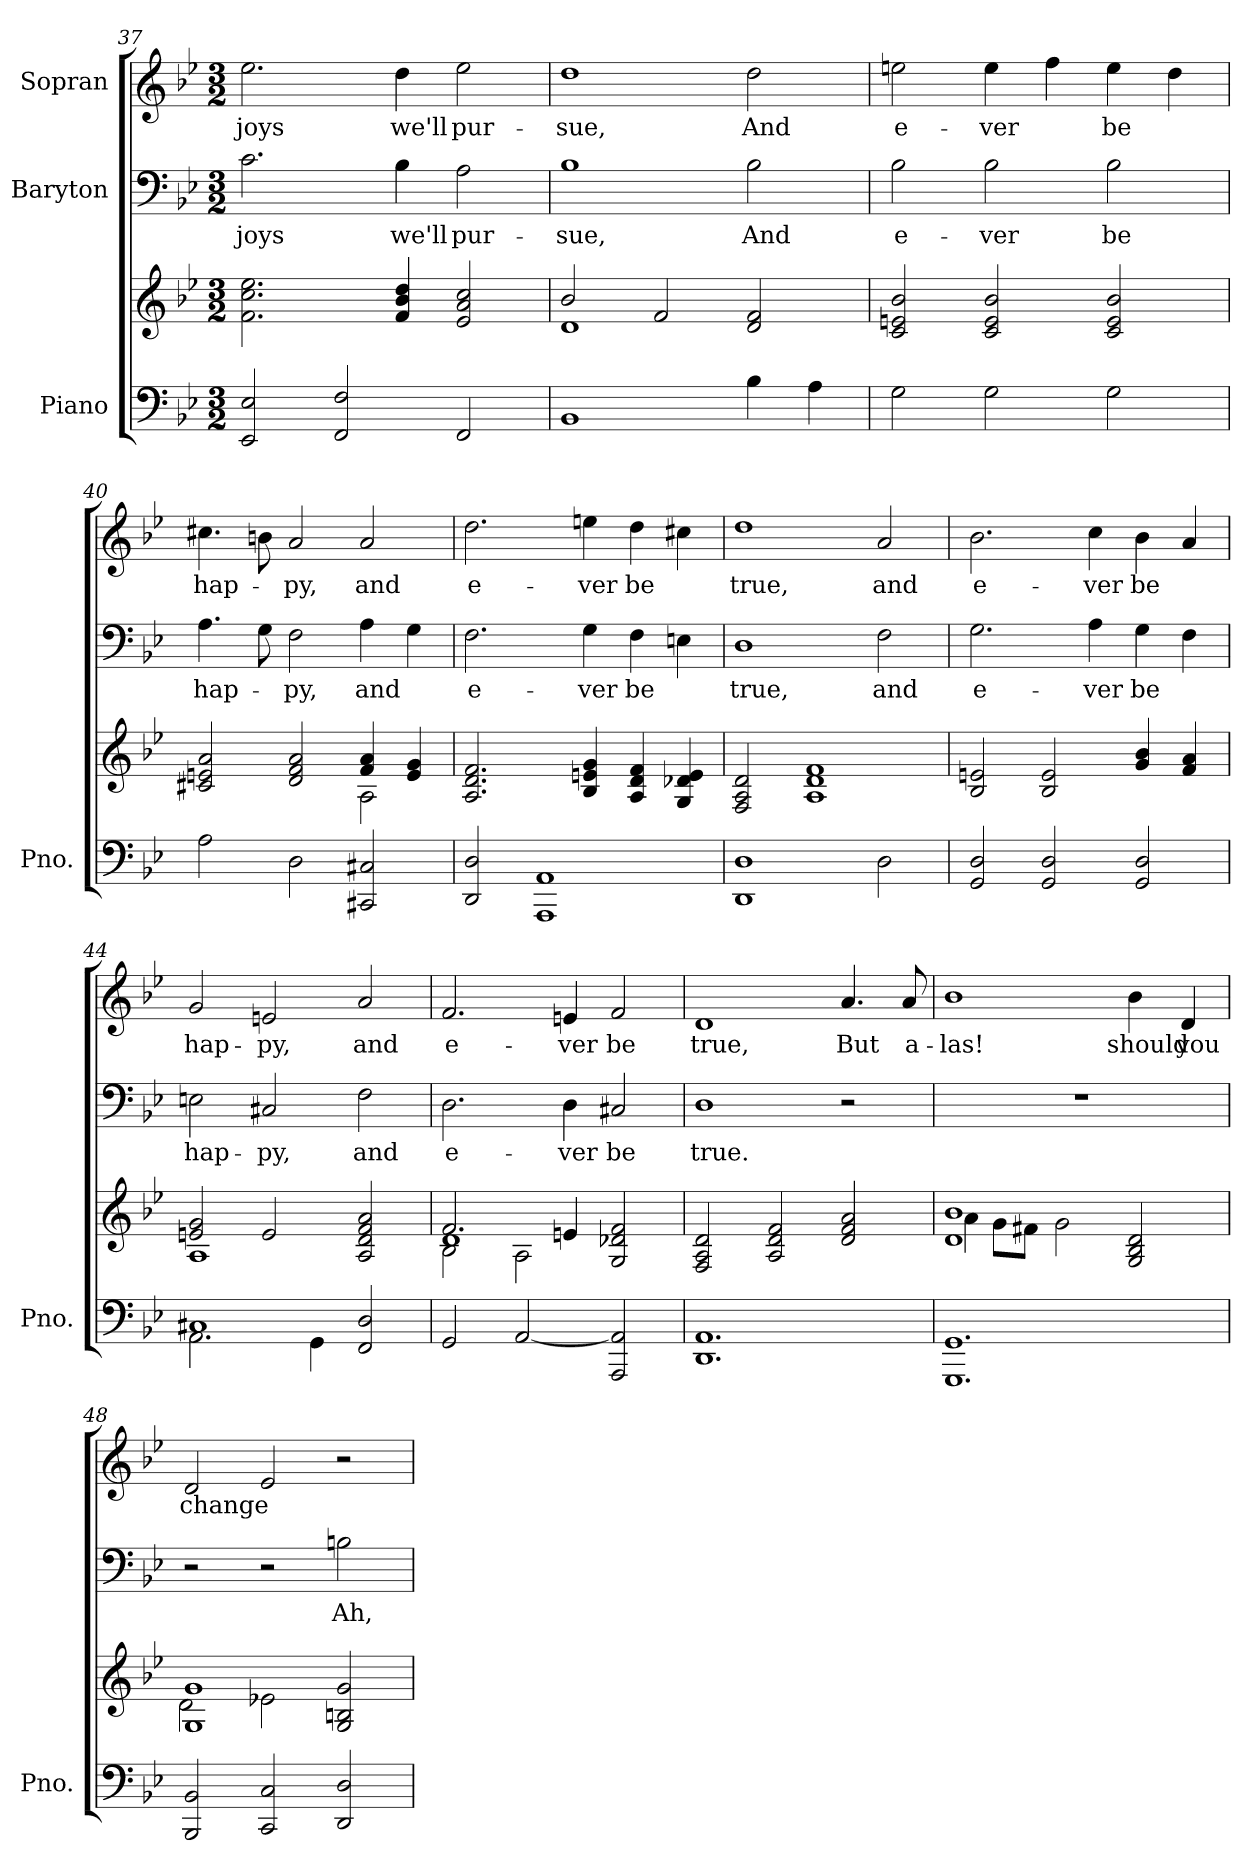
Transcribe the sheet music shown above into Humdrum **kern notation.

**kern	**kern	**kern	**text	**kern	**text
*part3	*part3	*part2	*part2	*part1	*part1
*staff4	*staff3	*staff2	*staff2	*staff1	*staff1
*I"Piano	*	*I"Baryton	*	*I"Sopran	*
*I'Pno.	*	*	*	*	*
*clefF4	*clefG2	*clefF4	*	*clefG2	*
*k[b-e-]	*k[b-e-]	*k[b-e-]	*	*k[b-e-]	*
*M3/2	*M3/2	*M3/2	*	*M3/2	*
=37	=37	=37	=37	=37	=37
!	!	!	!LO:LY:b	!	!LO:LY:b
2EE-/ 2E-/	2.f\ 2.cc\ 2.ee-\	2.c\	joys	2.ee-\	joys
2FF/ 2F/	.	.	.	.	.
!	!	!	!LO:LY:b	!	!LO:LY:b
.	4f/ 4b-/ 4dd/	4B-\	we'll	4dd\	we'll
!	!	!	!LO:LY:b	!	!LO:LY:b
2FF/	2e-/ 2a/ 2cc/	2A\	pur-	2ee-\	pur-
=38	=38	=38	=38	=38	=38
*	*^	*	*	*	*
!	!	!	!	!LO:LY:b	!	!LO:LY:b
1BB-	2b-/	1d	1B-	-sue,	1dd	-sue,
.	2f/	.	.	.	.	.
!	!	!	!	!LO:LY:b	!	!LO:LY:b
4B-\	2d/ 2f/	2ryy	2B-\	And	2dd\	And
4A\	.	.	.	.	.	.
*	*v	*v	*	*	*	*
=39	=39	=39	=39	=39	=39
!	!	!	!LO:LY:b	!	!LO:LY:b
2G\	2c/ 2en/ 2b-/	2B-\	e-	2een\	e-
!	!	!	!LO:LY:b	!	!LO:LY:b
2G\	2c/ 2e/ 2b-/	2B-\	-ver	4ee\	-ver
.	.	.	.	4ff\	.
!	!	!	!LO:LY:b	!	!LO:LY:b
2G\	2c/ 2e/ 2b-/	2B-\	be	4ee\	be
.	.	.	.	4dd\	.
!!LO:PB:g=z
=40	=40	=40	=40	=40	=40
*	*^	*	*	*	*
!	!	!	!	!LO:LY:b	!	!LO:LY:b
2A\	2c#X/ 2en/ 2a/	1ryy	4.A\	hap-	4.cc#X\	hap-
.	.	.	8G\	.	8bn\	.
!	!	!	!	!LO:LY:b	!	!LO:LY:b
2D\	2d/ 2f/ 2a/	.	2F\	-py,	2a/	-py,
!	!	!	!	!LO:LY:b	!	!LO:LY:b
2CC#X/ 2C#X/	4f/ 4a/	2A\	4A\	and	2a/	and
.	4e/ 4g/	.	4G\	.	.	.
*	*v	*v	*	*	*	*
=41	=41	=41	=41	=41	=41
!	!	!	!LO:LY:b	!	!LO:LY:b
2DD/ 2D/	2.A/ 2.d/ 2.f/	2.F\	e-	2.dd\	e-
1AAA 1AA	.	.	.	.	.
!	!	!	!LO:LY:b	!	!LO:LY:b
.	4B-/ 4en/ 4g/	4G\	-ver	4een\	-ver
!	!	!	!LO:LY:b	!	!LO:LY:b
.	4A/ 4d/ 4f/	4F\	be	4dd\	be
.	4G/ 4d-X/ 4e/	4En\	.	4cc#X\	.
=42	=42	=42	=42	=42	=42
!	!	!	!LO:LY:b	!	!LO:LY:b
1DD 1D	2F/ 2A/ 2d/	1D	true,	1dd	true,
.	1A 1d 1f	.	.	.	.
!	!	!	!LO:LY:b	!	!LO:LY:b
2D\	.	2F\	and	2a/	and
=43	=43	=43	=43	=43	=43
!	!	!	!LO:LY:b	!	!LO:LY:b
2GG/ 2D/	2B-/ 2en/	2.G\	e-	2.b-\	e-
2GG/ 2D/	2B-/ 2e/	.	.	.	.
!	!	!	!LO:LY:b	!	!LO:LY:b
.	.	4A\	-ver	4cc\	-ver
!	!	!	!LO:LY:b	!	!LO:LY:b
2GG/ 2D/	4g/ 4b-/	4G\	be	4b-\	be
.	4f/ 4a/	4F\	.	4a/	.
=44	=44	=44	=44	=44	=44
*^	*^	*	*	*	*
!	!	!	!	!	!LO:LY:b	!	!LO:LY:b
1C#X	2.AA\	2en/ 2g/	1A	2En\	hap-	2g/	hap-
!	!	!	!	!	!LO:LY:b	!	!LO:LY:b
.	.	2e/	.	2C#X/	-py,	2en/	-py,
.	4GG\	.	.	.	.	.	.
!	!	!	!	!	!LO:LY:b	!	!LO:LY:b
2FF/ 2D/	2ryy	2A/ 2d/ 2f/ 2a/	2ryy	2F\	and	2a/	and
!!LO:LB:g=z
=45	=45	=45	=45	=45	=45	=45	=45
*	*	*	*^	*	*	*	*
!	!	!	!	!	!	!LO:LY:b	!	!LO:LY:b
*v	*v	*	*	*	*	*	*	*
2GG/	2.f/	1d	2B-\	2.D\	e-	2.f/	e-
[2AA/	.	.	2A\	.	.	.	.
!	!	!	!	!	!LO:LY:b	!	!LO:LY:b
.	4en/	.	.	4D\	-ver	4en/	-ver
!	!	!	!	!	!LO:LY:b	!	!LO:LY:b
2AAA/ 2AA/]	2G/ 2d-X/ 2f/	2ryy	2ryy	2C#X/	be	2f/	be
=46	=46	=46	=46	=46	=46	=46	=46
!	!	!	!	!	!LO:LY:b	!	!LO:LY:b
*	*v	*v	*v	*	*	*	*
1.DD 1.AA	2F/ 2A/ 2d/	1D	true.	1d	true,
.	2A/ 2d/ 2f/	.	.	.	.
!	!	!	!	!	!LO:LY:b
.	2d/ 2f/ 2a/	2r	.	4.a/	But
!	!	!	!	!	!LO:LY:b
.	.	.	.	8a/	a-
=47	=47	=47	=47	=47	=47
*	*^	*	*	*	*
!	!	!	!	!	!	!LO:LY:b
1.GGG 1.GG	1d 1b-	4a\	1.r	.	1b-	-las!
.	.	8g\L	.	.	.	.
.	.	8f#X\J	.	.	.	.
.	.	2g\	.	.	.	.
!	!	!	!	!	!	!LO:LY:b
.	2G/ 2B-/ 2d/	2ryy	.	.	4b-\	should
!	!	!	!	!	!	!LO:LY:b
.	.	.	.	.	4d/	you
=48	=48	=48	=48	=48	=48	=48
!	!	!	!	!	!	!LO:LY:b
2BBB-/ 2BB-/	1G 1g	2d\	2r	.	2d/	change
2CC/ 2C/	.	2e-X\	2r	.	2e-/	.
!	!	!	!	!LO:LY:b	!	!
2DD/ 2D/	2G/ 2Bn/ 2g/	2ryy	2Bn\	Ah,	2r	.
*	*v	*v	*	*	*	*
=	=	=	=	=	=
*-	*-	*-	*-	*-	*-
